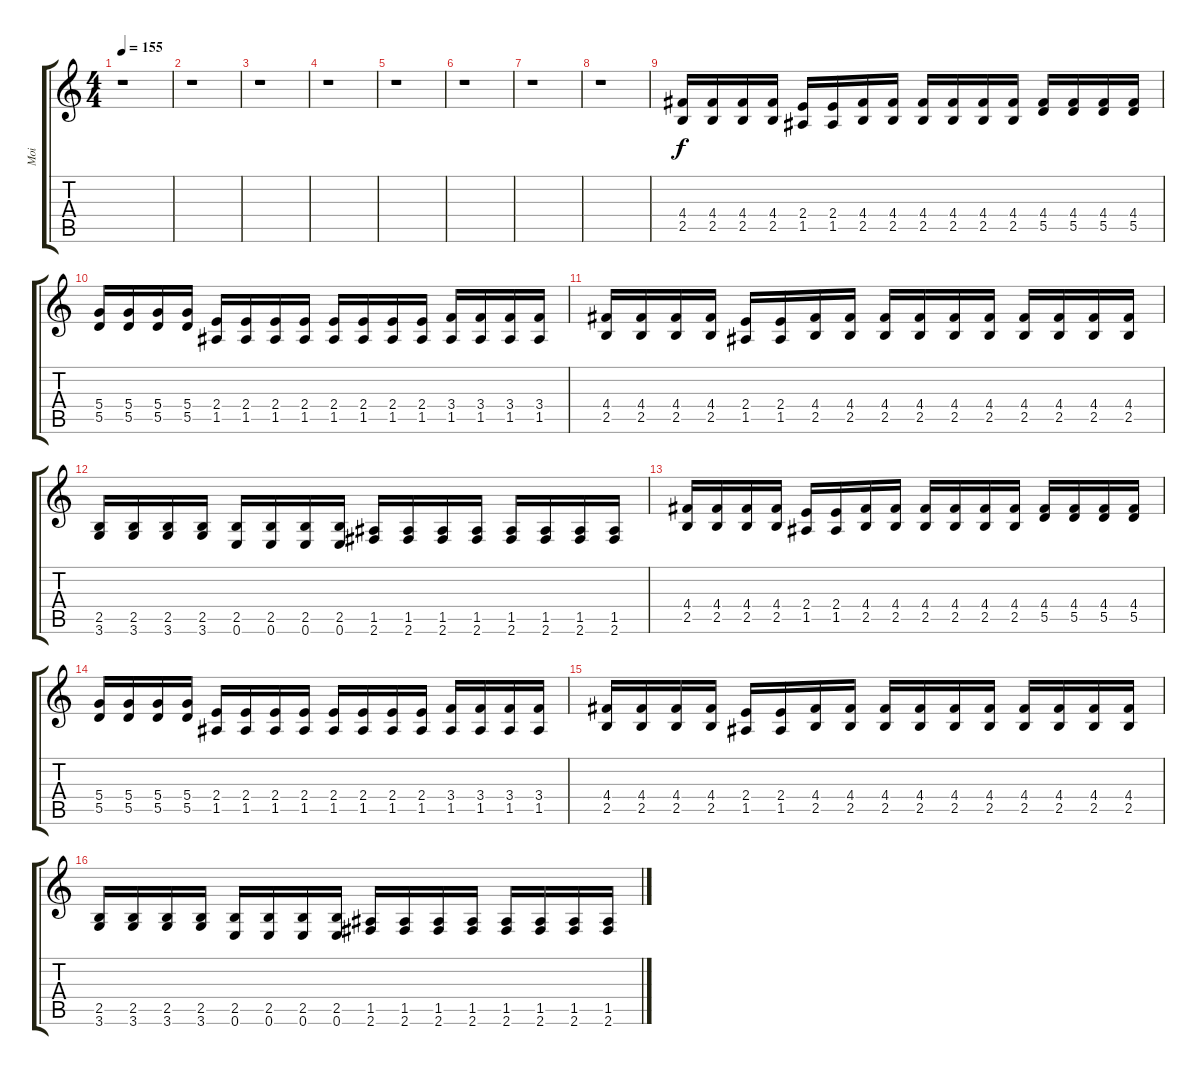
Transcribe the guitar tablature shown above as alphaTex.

\track ("Moi" "Moi") {instrument distortionguitar}
\staff {score tabs}
\tuning (E4 B3 G3 D3 A2 E2) {hide}
\ts (4 4)
\tempo 155
\clef g2
\ks c
r.1{dy f instrument distortionguitar} |
r.1 |
r.1 |
r.1 |
r.1 |
r.1 |
r.1 |
r.1 |
(4.4 2.5).16 (4.4 2.5).16 (4.4 2.5).16 (4.4 2.5).16 (2.4 1.5).16 (2.4 1.5).16 (4.4 2.5).16 (4.4 2.5).16 (4.4 2.5).16 (4.4 2.5).16 (4.4 2.5).16 (4.4 2.5).16 (4.4 5.5).16 (4.4 5.5).16 (4.4 5.5).16 (4.4 5.5).16 |
(5.4 5.5).16 (5.4 5.5).16 (5.4 5.5).16 (5.4 5.5).16 (2.4 1.5).16 (2.4 1.5).16 (2.4 1.5).16 (2.4 1.5).16 (2.4 1.5).16 (2.4 1.5).16 (2.4 1.5).16 (2.4 1.5).16 (3.4 1.5).16 (3.4 1.5).16 (3.4 1.5).16 (3.4 1.5).16 |
(4.4 2.5).16 (4.4 2.5).16 (4.4 2.5).16 (4.4 2.5).16 (2.4 1.5).16 (2.4 1.5).16 (4.4 2.5).16 (4.4 2.5).16 (4.4 2.5).16 (4.4 2.5).16 (4.4 2.5).16 (4.4 2.5).16 (4.4 2.5).16 (4.4 2.5).16 (4.4 2.5).16 (4.4 2.5).16 |
(2.5 3.6).16 (2.5 3.6).16 (2.5 3.6).16 (2.5 3.6).16 (2.5 0.6).16 (2.5 0.6).16 (2.5 0.6).16 (2.5 0.6).16 (1.5 2.6).16 (1.5 2.6).16 (1.5 2.6).16 (1.5 2.6).16 (1.5 2.6).16 (1.5 2.6).16 (1.5 2.6).16 (1.5 2.6).16 |
(4.4 2.5).16 (4.4 2.5).16 (4.4 2.5).16 (4.4 2.5).16 (2.4 1.5).16 (2.4 1.5).16 (4.4 2.5).16 (4.4 2.5).16 (4.4 2.5).16 (4.4 2.5).16 (4.4 2.5).16 (4.4 2.5).16 (4.4 5.5).16 (4.4 5.5).16 (4.4 5.5).16 (4.4 5.5).16 |
(5.4 5.5).16 (5.4 5.5).16 (5.4 5.5).16 (5.4 5.5).16 (2.4 1.5).16 (2.4 1.5).16 (2.4 1.5).16 (2.4 1.5).16 (2.4 1.5).16 (2.4 1.5).16 (2.4 1.5).16 (2.4 1.5).16 (3.4 1.5).16 (3.4 1.5).16 (3.4 1.5).16 (3.4 1.5).16 |
(4.4 2.5).16 (4.4 2.5).16 (4.4 2.5).16 (4.4 2.5).16 (2.4 1.5).16 (2.4 1.5).16 (4.4 2.5).16 (4.4 2.5).16 (4.4 2.5).16 (4.4 2.5).16 (4.4 2.5).16 (4.4 2.5).16 (4.4 2.5).16 (4.4 2.5).16 (4.4 2.5).16 (4.4 2.5).16 |
(2.5 3.6).16 (2.5 3.6).16 (2.5 3.6).16 (2.5 3.6).16 (2.5 0.6).16 (2.5 0.6).16 (2.5 0.6).16 (2.5 0.6).16 (1.5 2.6).16 (1.5 2.6).16 (1.5 2.6).16 (1.5 2.6).16 (1.5 2.6).16 (1.5 2.6).16 (1.5 2.6).16 (1.5 2.6).16
